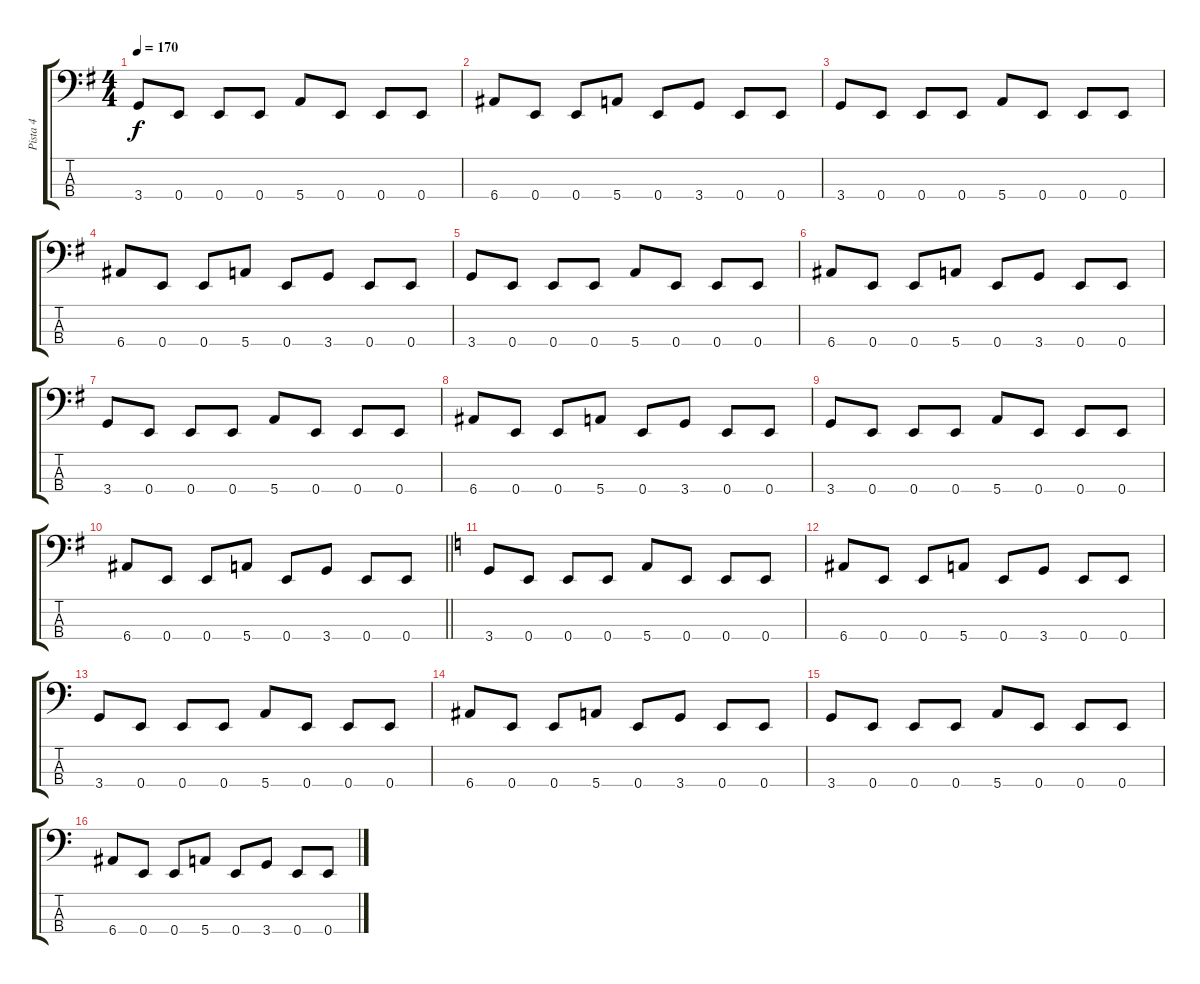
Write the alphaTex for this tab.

\track ("Pista 4" "Pista 4") {instrument electricbassfinger}
\staff {score tabs}
\tuning (G2 D2 A1 E1) {hide}
\ts (4 4)
\tempo 170
\clef f4
\ks g
3.4.8{dy f} 0.4.8 0.4.8 0.4.8 5.4.8 0.4.8 0.4.8 0.4.8 |
6.4.8 0.4.8 0.4.8 5.4.8 0.4.8 3.4.8 0.4.8 0.4.8 |
3.4.8 0.4.8 0.4.8 0.4.8 5.4.8 0.4.8 0.4.8 0.4.8 |
6.4.8 0.4.8 0.4.8 5.4.8 0.4.8 3.4.8 0.4.8 0.4.8 |
3.4.8 0.4.8 0.4.8 0.4.8 5.4.8 0.4.8 0.4.8 0.4.8 |
6.4.8 0.4.8 0.4.8 5.4.8 0.4.8 3.4.8 0.4.8 0.4.8 |
3.4.8 0.4.8 0.4.8 0.4.8 5.4.8 0.4.8 0.4.8 0.4.8 |
6.4.8 0.4.8 0.4.8 5.4.8 0.4.8 3.4.8 0.4.8 0.4.8 |
3.4.8 0.4.8 0.4.8 0.4.8 5.4.8 0.4.8 0.4.8 0.4.8 |
\barLineRight lightlight
6.4.8 0.4.8 0.4.8 5.4.8 0.4.8 3.4.8 0.4.8 0.4.8 |
\ks c
3.4.8 0.4.8 0.4.8 0.4.8 5.4.8 0.4.8 0.4.8 0.4.8 |
6.4.8 0.4.8 0.4.8 5.4.8 0.4.8 3.4.8 0.4.8 0.4.8 |
3.4.8 0.4.8 0.4.8 0.4.8 5.4.8 0.4.8 0.4.8 0.4.8 |
6.4.8 0.4.8 0.4.8 5.4.8 0.4.8 3.4.8 0.4.8 0.4.8 |
3.4.8 0.4.8 0.4.8 0.4.8 5.4.8 0.4.8 0.4.8 0.4.8 |
6.4.8 0.4.8 0.4.8 5.4.8 0.4.8 3.4.8 0.4.8 0.4.8
